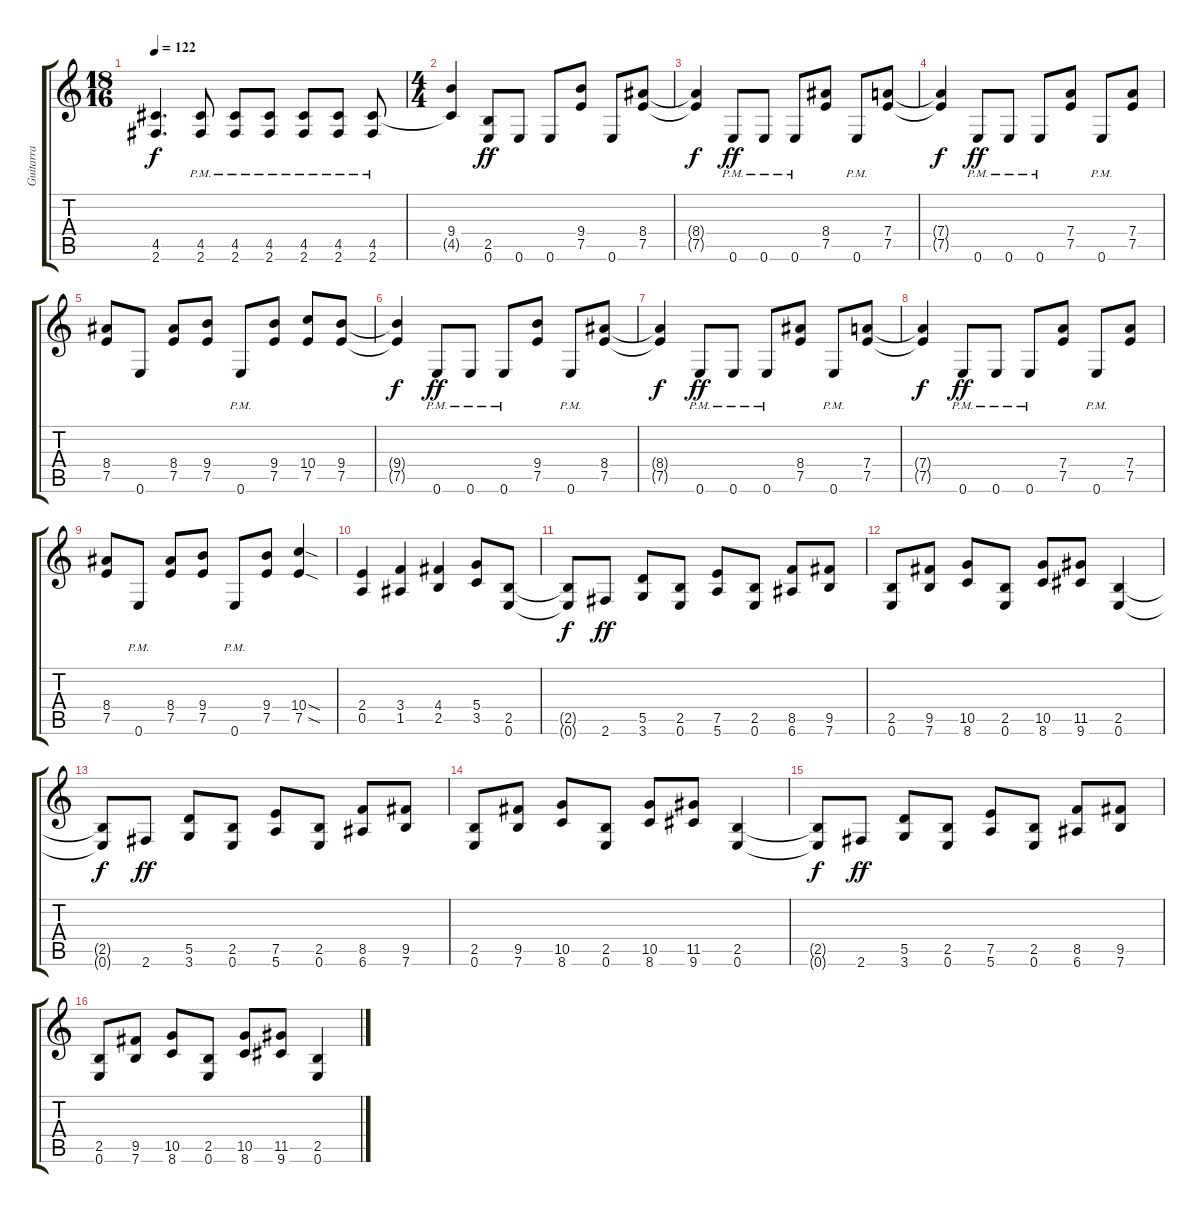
\track ("Guitarra" "Guitarra") {instrument distortionguitar}
\staff {score tabs}
\tuning (E4 B3 G3 D3 A2 E2) {hide}
\ts (18 16)
\tempo 122
\clef g2
\ks c
(4.5 2.6).4{d dy f} (4.5{pm} 2.6{pm}).8 (4.5{pm} 2.6{pm}).8 (4.5{pm} 2.6{pm}).8 (4.5{pm} 2.6{pm}).8 (4.5{pm} 2.6{pm}).8 (4.5{pm} 2.6{pm}).8 |
\ts (4 4)
(9.4 4.5{t}).4 (2.5 0.6).8{dy ff} 0.6.8 0.6.8 (9.4 7.5).8 0.6.8 (8.4 7.5).8 |
(8.4{t} 7.5{t}).4{dy f} 0.6{pm}.8{dy ff} 0.6{pm}.8 0.6{pm}.8 (8.4 7.5).8 0.6{pm}.8 (7.4 7.5).8 |
(7.4{t} 7.5{t}).4{dy f} 0.6{pm}.8{dy ff} 0.6{pm}.8 0.6{pm}.8 (7.4 7.5).8 0.6{pm}.8 (7.4 7.5).8 |
(8.4 7.5).8 0.6.8 (8.4 7.5).8 (9.4 7.5).8 0.6{pm}.8 (9.4 7.5).8 (10.4 7.5).8 (9.4 7.5).8 |
(9.4{t} 7.5{t}).4{dy f} 0.6{pm}.8{dy ff} 0.6{pm}.8 0.6{pm}.8 (9.4 7.5).8 0.6{pm}.8 (8.4 7.5).8 |
(8.4{t} 7.5{t}).4{dy f} 0.6{pm}.8{dy ff} 0.6{pm}.8 0.6{pm}.8 (8.4 7.5).8 0.6{pm}.8 (7.4 7.5).8 |
(7.4{t} 7.5{t}).4{dy f} 0.6{pm}.8{dy ff} 0.6{pm}.8 0.6{pm}.8 (7.4 7.5).8 0.6{pm}.8 (7.4 7.5).8 |
(8.4 7.5).8 0.6{pm}.8 (8.4 7.5).8 (9.4 7.5).8 0.6{pm}.8 (9.4 7.5).8 (10.4{sod} 7.5{sod}).4 |
(2.4 0.5).4 (3.4 1.5).4 (4.4 2.5).4 (5.4 3.5).8 (2.5 0.6).8 |
(2.5{t} 0.6{t}).8{dy f} 2.6.8{dy ff} (5.5 3.6).8 (2.5 0.6).8 (7.5 5.6).8 (2.5 0.6).8 (8.5 6.6).8 (9.5 7.6).8 |
(2.5 0.6).8 (9.5 7.6).8 (10.5 8.6).8 (2.5 0.6).8 (10.5 8.6).8 (11.5 9.6).8 (2.5 0.6).4 |
(2.5{t} 0.6{t}).8{dy f} 2.6.8{dy ff} (5.5 3.6).8 (2.5 0.6).8 (7.5 5.6).8 (2.5 0.6).8 (8.5 6.6).8 (9.5 7.6).8 |
(2.5 0.6).8 (9.5 7.6).8 (10.5 8.6).8 (2.5 0.6).8 (10.5 8.6).8 (11.5 9.6).8 (2.5 0.6).4 |
(2.5{t} 0.6{t}).8{dy f} 2.6.8{dy ff} (5.5 3.6).8 (2.5 0.6).8 (7.5 5.6).8 (2.5 0.6).8 (8.5 6.6).8 (9.5 7.6).8 |
(2.5 0.6).8 (9.5 7.6).8 (10.5 8.6).8 (2.5 0.6).8 (10.5 8.6).8 (11.5 9.6).8 (2.5 0.6).4
